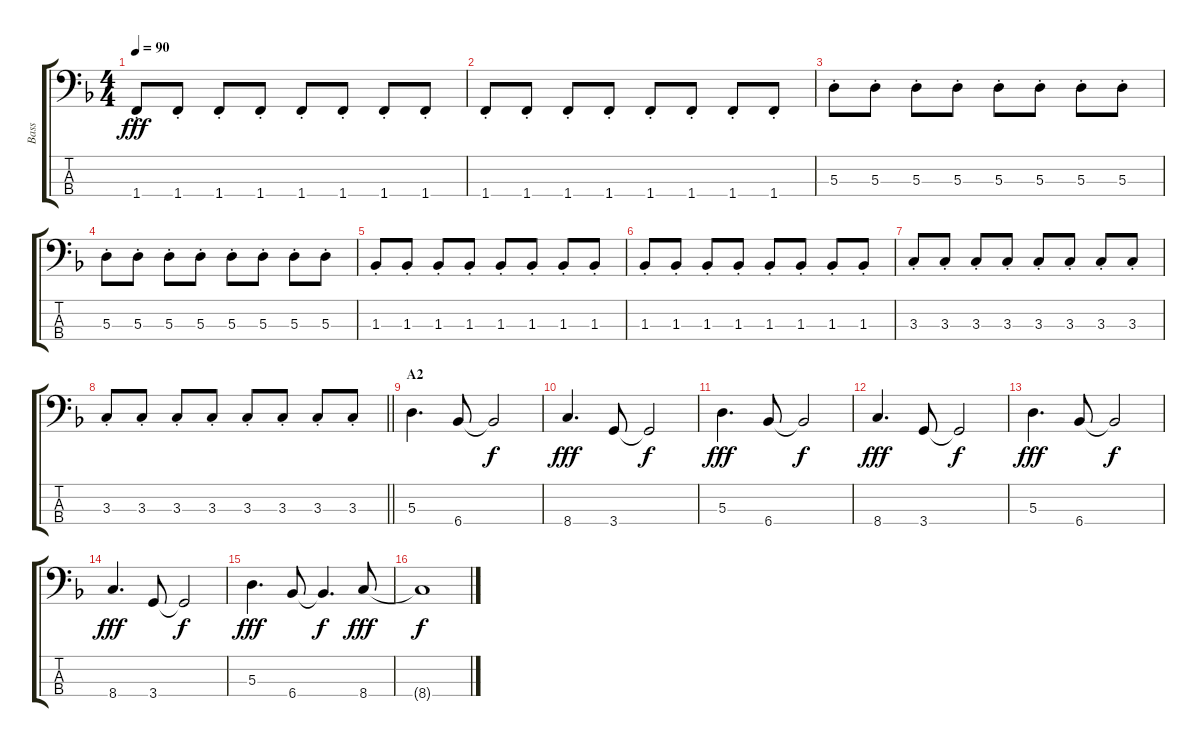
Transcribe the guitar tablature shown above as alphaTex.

\track ("Bass" "Bass") {instrument electricbassfinger}
\staff {score tabs}
\tuning (G2 D2 A1 E1) {hide}
\ts (4 4)
\tempo 90
\clef f4
\ks f
1.4{st}.8{dy fff} 1.4{st}.8 1.4{st}.8 1.4{st}.8 1.4{st}.8 1.4{st}.8 1.4{st}.8 1.4{st}.8 |
1.4{st}.8 1.4{st}.8 1.4{st}.8 1.4{st}.8 1.4{st}.8 1.4{st}.8 1.4{st}.8 1.4{st}.8 |
5.3{st}.8 5.3{st}.8 5.3{st}.8 5.3{st}.8 5.3{st}.8 5.3{st}.8 5.3{st}.8 5.3{st}.8 |
5.3{st}.8 5.3{st}.8 5.3{st}.8 5.3{st}.8 5.3{st}.8 5.3{st}.8 5.3{st}.8 5.3{st}.8 |
1.3{st}.8 1.3{st}.8 1.3{st}.8 1.3{st}.8 1.3{st}.8 1.3{st}.8 1.3{st}.8 1.3{st}.8 |
1.3{st}.8 1.3{st}.8 1.3{st}.8 1.3{st}.8 1.3{st}.8 1.3{st}.8 1.3{st}.8 1.3{st}.8 |
3.3{st}.8 3.3{st}.8 3.3{st}.8 3.3{st}.8 3.3{st}.8 3.3{st}.8 3.3{st}.8 3.3{st}.8 |
\barLineRight lightlight
3.3{st}.8 3.3{st}.8 3.3{st}.8 3.3{st}.8 3.3{st}.8 3.3{st}.8 3.3{st}.8 3.3{st}.8 |
\section ("" "A2")
5.3.4{d} 6.4.8 6.4{t}.2{dy f} |
8.4.4{d dy fff} 3.4.8 3.4{t}.2{dy f} |
5.3.4{d dy fff} 6.4.8 6.4{t}.2{dy f} |
8.4.4{d dy fff} 3.4.8 3.4{t}.2{dy f} |
5.3.4{d dy fff} 6.4.8 6.4{t}.2{dy f} |
8.4.4{d dy fff} 3.4.8 3.4{t}.2{dy f} |
5.3.4{d dy fff} 6.4.8 6.4{t}.4{d dy f} 8.4.8{dy fff} |
8.4{t}.1{dy f}
